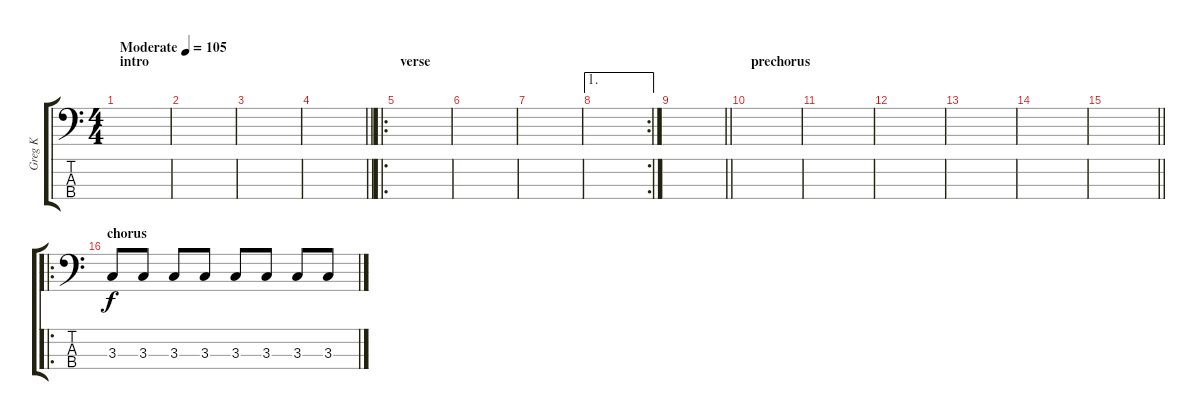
\track ("Greg K" "Greg K") {instrument electricbasspick}
\staff {score tabs}
\tuning (G2 D2 A1 E1) {hide}
\ts (4 4)
\section ("" "intro")
\tempo (105 "Moderate")
\clef f4
\ks c
|
|
|
\barLineRight lightlight
|
\ro
\section ("" "verse")
|
|
|
\ae 1
\rc 2
|
\barLineRight lightlight
|
\section ("" "prechorus")
|
|
|
|
|
\barLineRight lightlight
|
\ro
\section ("" "chorus")
3.3.8 3.3.8 3.3.8 3.3.8 3.3.8 3.3.8 3.3.8 3.3.8
